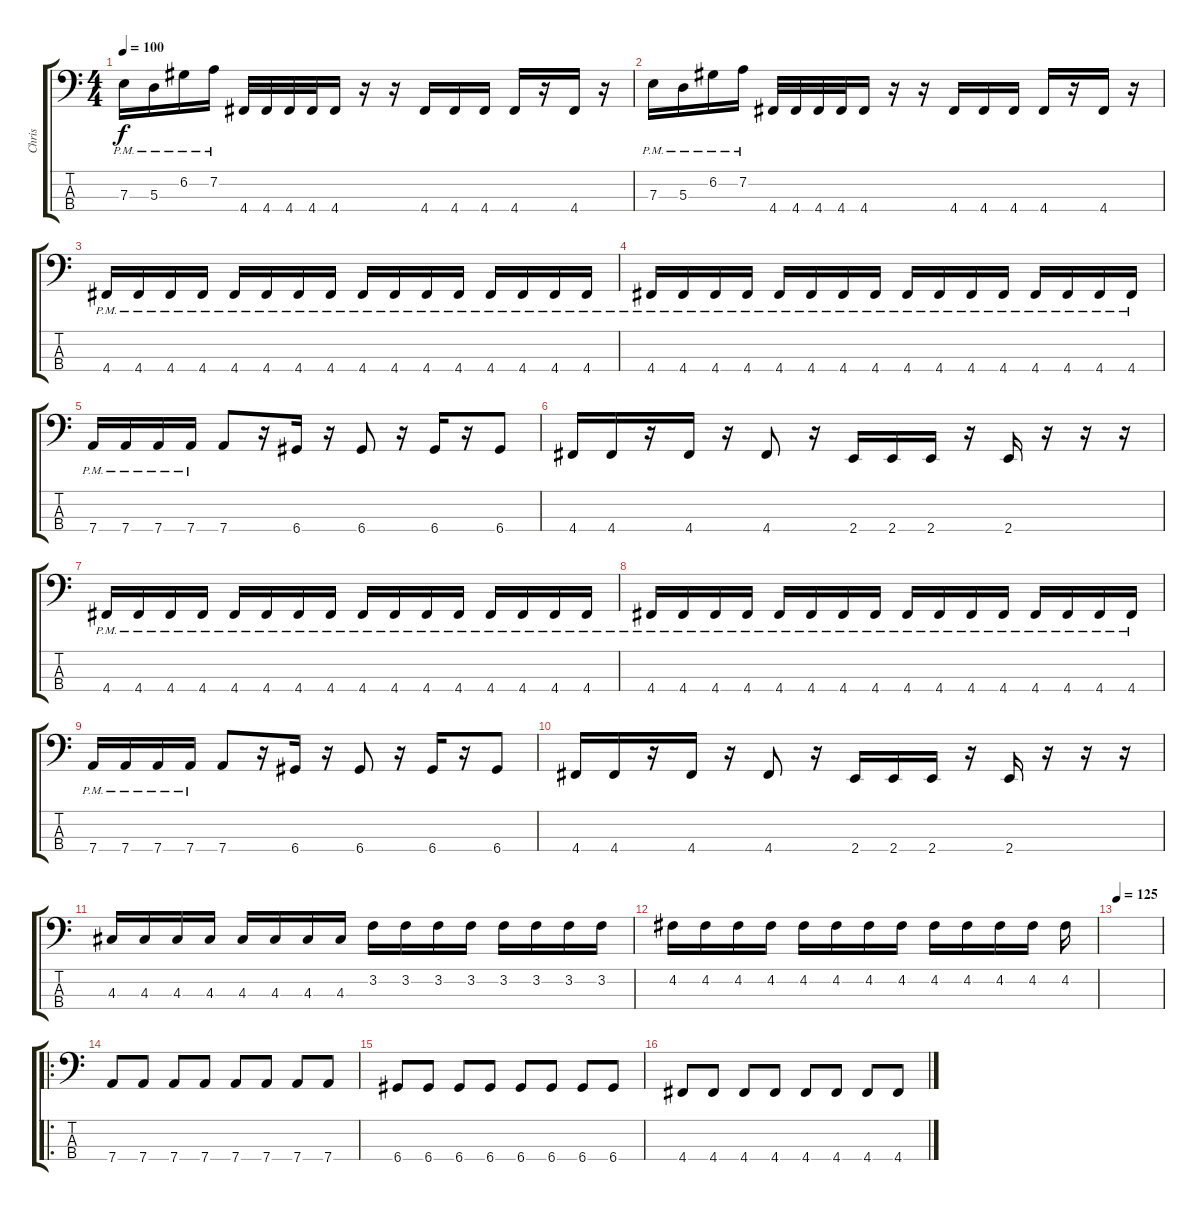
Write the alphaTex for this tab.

\track ("Chris" "Chris") {instrument electricbasspick}
\staff {score tabs}
\tuning (G2 D2 A1 D1) {hide}
\ts (4 4)
\tempo 100
\clef f4
\ks c
7.3{pm}.16{dy f} 5.3{pm}.16 6.2{pm}.16 7.2{pm}.16 4.4.32 4.4.32 4.4.32 4.4.32 4.4.16 r.16 r.16 4.4.16 4.4.16 4.4.16 4.4.16 r.16 4.4.16 r.16 |
7.3{pm}.16 5.3{pm}.16 6.2{pm}.16 7.2{pm}.16 4.4.32 4.4.32 4.4.32 4.4.32 4.4.16 r.16 r.16 4.4.16 4.4.16 4.4.16 4.4.16 r.16 4.4.16 r.16 |
4.4{pm}.16 4.4{pm}.16 4.4{pm}.16 4.4{pm}.16 4.4{pm}.16 4.4{pm}.16 4.4{pm}.16 4.4{pm}.16 4.4{pm}.16 4.4{pm}.16 4.4{pm}.16 4.4{pm}.16 4.4{pm}.16 4.4{pm}.16 4.4{pm}.16 4.4{pm}.16 |
4.4{pm}.16 4.4{pm}.16 4.4{pm}.16 4.4{pm}.16 4.4{pm}.16 4.4{pm}.16 4.4{pm}.16 4.4{pm}.16 4.4{pm}.16 4.4{pm}.16 4.4{pm}.16 4.4{pm}.16 4.4{pm}.16 4.4{pm}.16 4.4{pm}.16 4.4{pm}.16 |
7.4{pm}.16 7.4{pm}.16 7.4{pm}.16 7.4{pm}.16 7.4.8 r.16 6.4.16 r.16 6.4.8 r.16 6.4.16 r.16 6.4.8 |
4.4.16 4.4.16 r.16 4.4.16 r.16 4.4.8 r.16 2.4.16 2.4.16 2.4.16 r.16 2.4.16 r.16 r.16 r.16 |
4.4{pm}.16 4.4{pm}.16 4.4{pm}.16 4.4{pm}.16 4.4{pm}.16 4.4{pm}.16 4.4{pm}.16 4.4{pm}.16 4.4{pm}.16 4.4{pm}.16 4.4{pm}.16 4.4{pm}.16 4.4{pm}.16 4.4{pm}.16 4.4{pm}.16 4.4{pm}.16 |
4.4{pm}.16 4.4{pm}.16 4.4{pm}.16 4.4{pm}.16 4.4{pm}.16 4.4{pm}.16 4.4{pm}.16 4.4{pm}.16 4.4{pm}.16 4.4{pm}.16 4.4{pm}.16 4.4{pm}.16 4.4{pm}.16 4.4{pm}.16 4.4{pm}.16 4.4{pm}.16 |
7.4{pm}.16 7.4{pm}.16 7.4{pm}.16 7.4{pm}.16 7.4.8 r.16 6.4.16 r.16 6.4.8 r.16 6.4.16 r.16 6.4.8 |
4.4.16 4.4.16 r.16 4.4.16 r.16 4.4.8 r.16 2.4.16 2.4.16 2.4.16 r.16 2.4.16 r.16 r.16 r.16 |
4.3.16 4.3.16 4.3.16 4.3.16 4.3.16 4.3.16 4.3.16 4.3.16 3.2.16 3.2.16 3.2.16 3.2.16 3.2.16 3.2.16 3.2.16 3.2.16 |
4.2.16 4.2.16 4.2.16 4.2.16 4.2.16 4.2.16 4.2.16 4.2.16 4.2.16 4.2.16 4.2.16 4.2.16 4.2.16 |
\tempo 125
|
\ro
7.4.8 7.4.8 7.4.8 7.4.8 7.4.8 7.4.8 7.4.8 7.4.8 |
6.4.8 6.4.8 6.4.8 6.4.8 6.4.8 6.4.8 6.4.8 6.4.8 |
4.4.8 4.4.8 4.4.8 4.4.8 4.4.8 4.4.8 4.4.8 4.4.8
